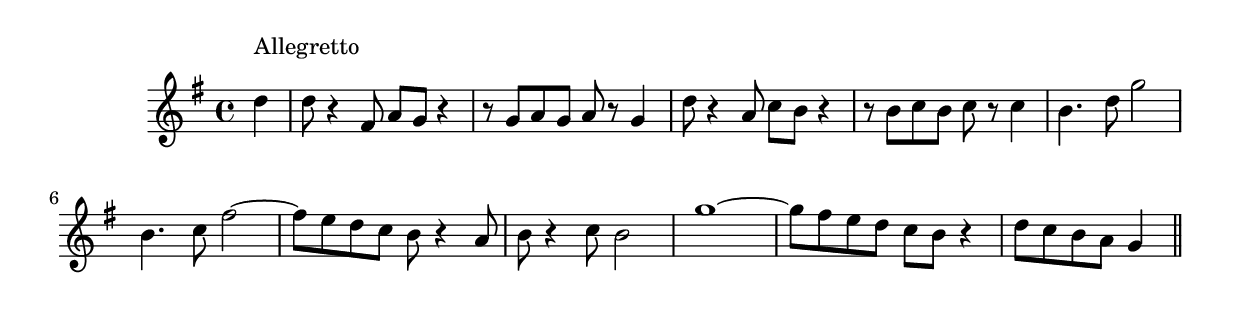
\version "2.14.0"
%{\header {
  composer = "B. Crowell"
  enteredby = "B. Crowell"
}%}
\score{{\key g \major
\time 4/4
%{\tempo 4=130
%}\relative f'' {
  \partial 4
  d4^\markup{\column { "Allegretto" " " }} |
  d8 r4 fis,8 a g r4 | r8 g a g a r8 g4 |
  d'8 r4 a8 c b r4 | r8 b c b c r c4 |
  b4. d8 g2 | b,4. c8 fis2~ | fis8 e d c b r4 a8 | b8 r4 c8 b2 | g'1~ | g8 fis e d c b r4 | d8 c b a g4
  \bar "||"
}

}}